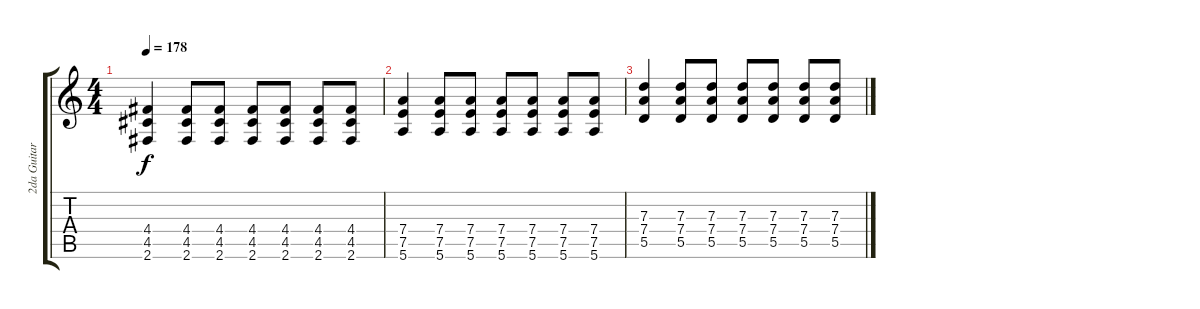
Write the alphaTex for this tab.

\track ("2da Guitara" "2da Guitar") {instrument distortionguitar}
\staff {score tabs}
\tuning (E4 B3 G3 D3 A2 E2) {hide}
\ts (4 4)
\tempo 178
\clef g2
\ks c
(4.4 4.5 2.6).4{dy f} (4.4 4.5 2.6).8 (4.4 4.5 2.6).8 (4.4 4.5 2.6).8 (4.4 4.5 2.6).8 (4.4 4.5 2.6).8 (4.4 4.5 2.6).8 |
(7.4 7.5 5.6).4 (7.4 7.5 5.6).8 (7.4 7.5 5.6).8 (7.4 7.5 5.6).8 (7.4 7.5 5.6).8 (7.4 7.5 5.6).8 (7.4 7.5 5.6).8 |
(7.3 7.4 5.5).4 (7.3 7.4 5.5).8 (7.3 7.4 5.5).8 (7.3 7.4 5.5).8 (7.3 7.4 5.5).8 (7.3 7.4 5.5).8 (7.3 7.4 5.5).8
